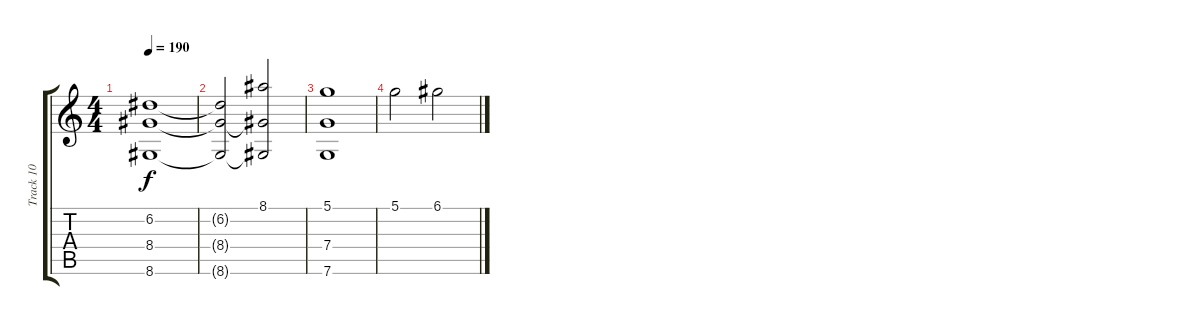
\track ("Track 10" "Track 10") {instrument distortionguitar}
\staff {score tabs}
\tuning (D4 A3 F3 C3 G2 C2) {hide}
\ts (4 4)
\tempo 190
\clef g2
\ks c
(6.2 8.4 8.6).1{dy f} |
(6.2{t} 8.4{t} 8.6{t}).2 (8.1 8.4{t} 8.6{t}).2 |
(5.1 7.4 7.6).1 |
5.1.2 6.1.2
